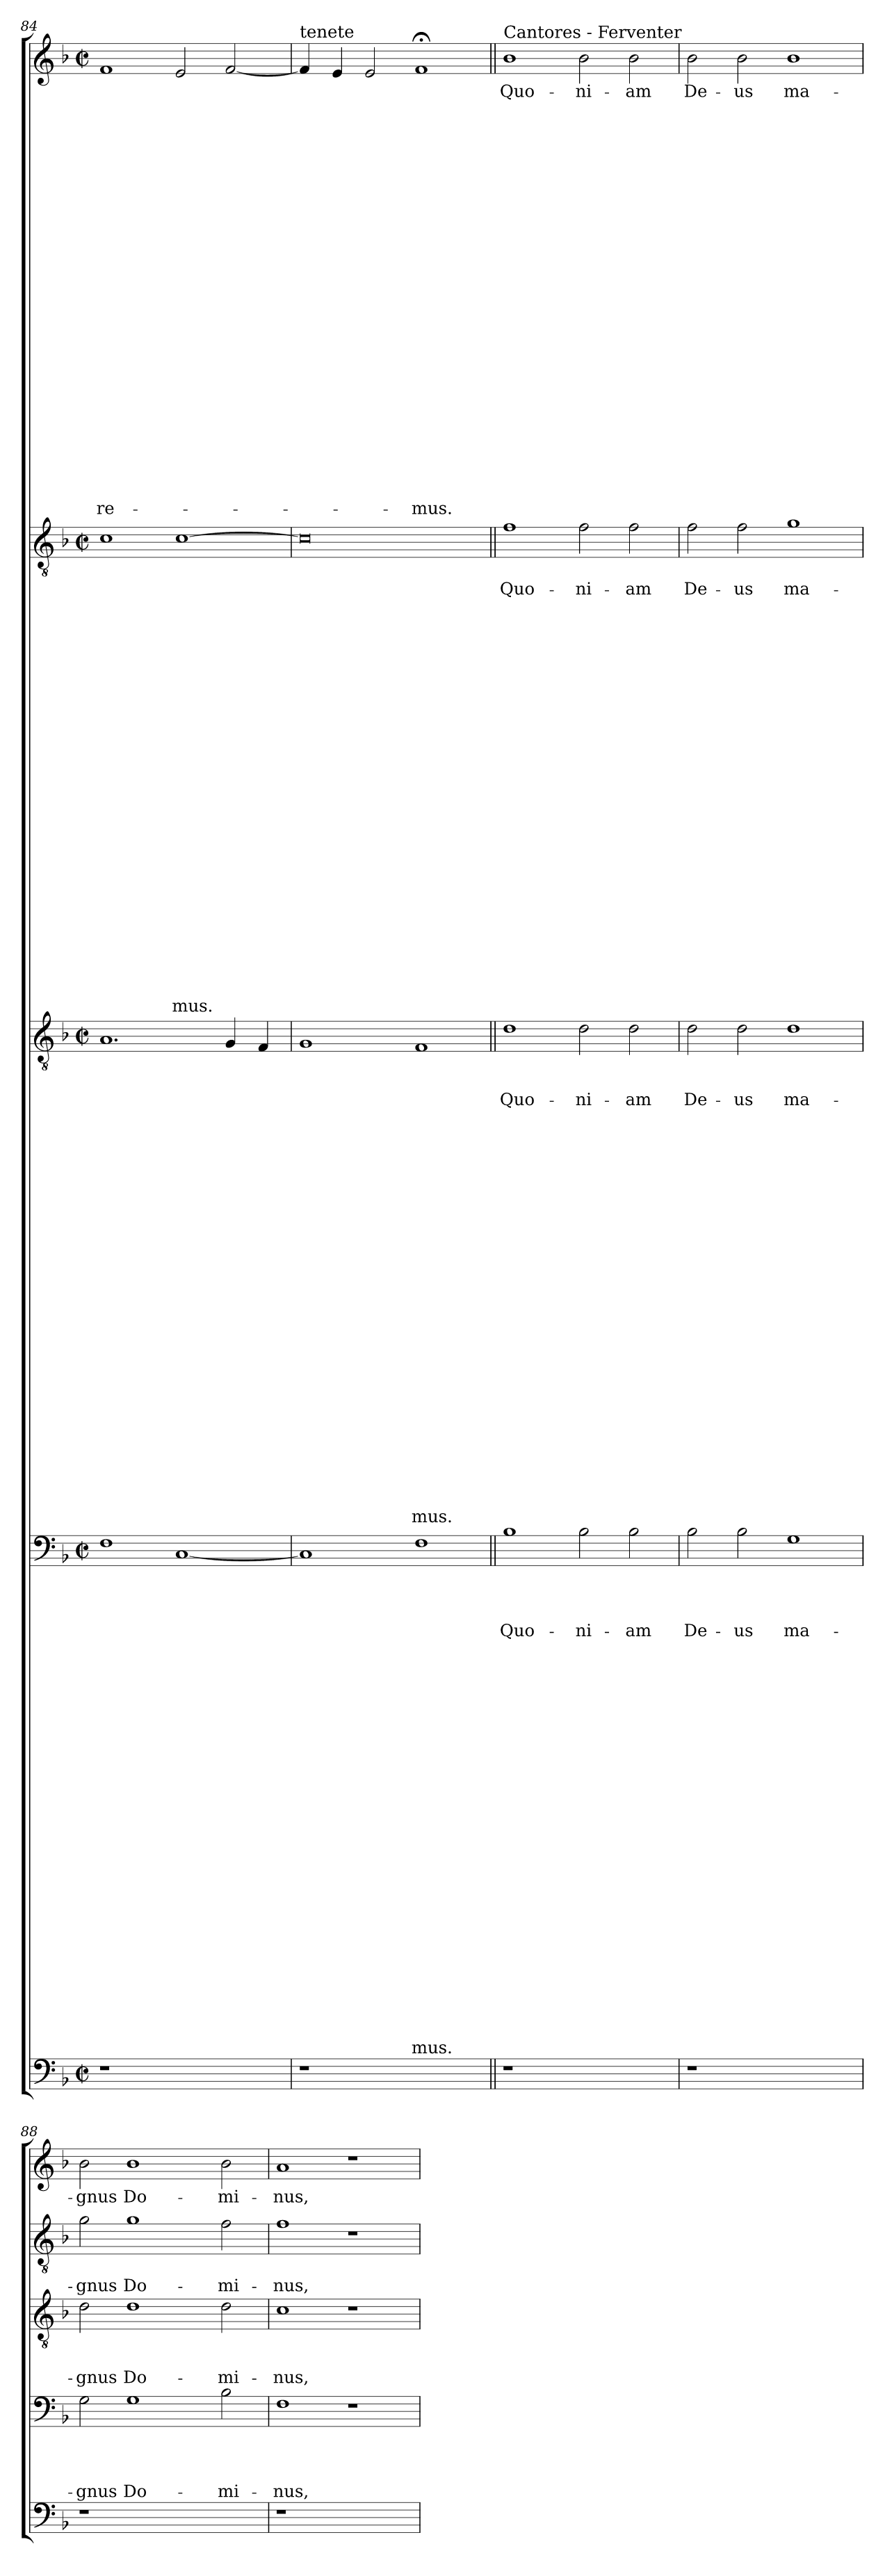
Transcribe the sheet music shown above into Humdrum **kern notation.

**kern	**kern	**text	**text	**text	**text	**text	**text	**text	**text	**text	**text	**text	**text	**text	**text	**text	**text	**text	**text	**text	**text	**text	**text	**text	**text	**text	**text	**text	**text	**text	**kern	**text	**text	**text	**text	**text	**text	**text	**text	**text	**text	**text	**text	**text	**text	**text	**text	**text	**text	**text	**text	**text	**text	**text	**text	**text	**text	**text	**text	**kern	**text	**text	**text	**text	**text	**text	**text	**text	**text	**text	**text	**text	**text	**text	**text	**text	**text	**text	**text	**text	**text	**text	**text	**text	**text	**text	**text	**kern	**text	**text	**text	**text	**text	**text	**text	**text	**text	**text	**text	**text	**text	**text	**text	**text	**text	**text	**text	**text	**text	**text	**text	**text	**text	**text
*part5	*part4	*part4	*part4	*part4	*part4	*part4	*part4	*part4	*part4	*part4	*part4	*part4	*part4	*part4	*part4	*part4	*part4	*part4	*part4	*part4	*part4	*part4	*part4	*part4	*part4	*part4	*part4	*part4	*part4	*part4	*part3	*part3	*part3	*part3	*part3	*part3	*part3	*part3	*part3	*part3	*part3	*part3	*part3	*part3	*part3	*part3	*part3	*part3	*part3	*part3	*part3	*part3	*part3	*part3	*part3	*part3	*part3	*part3	*part3	*part2	*part2	*part2	*part2	*part2	*part2	*part2	*part2	*part2	*part2	*part2	*part2	*part2	*part2	*part2	*part2	*part2	*part2	*part2	*part2	*part2	*part2	*part2	*part2	*part2	*part2	*part2	*part2	*part1	*part1	*part1	*part1	*part1	*part1	*part1	*part1	*part1	*part1	*part1	*part1	*part1	*part1	*part1	*part1	*part1	*part1	*part1	*part1	*part1	*part1	*part1	*part1	*part1	*part1	*part1
*staff5	*staff4	*staff4	*staff4	*staff4	*staff4	*staff4	*staff4	*staff4	*staff4	*staff4	*staff4	*staff4	*staff4	*staff4	*staff4	*staff4	*staff4	*staff4	*staff4	*staff4	*staff4	*staff4	*staff4	*staff4	*staff4	*staff4	*staff4	*staff4	*staff4	*staff4	*staff3	*staff3	*staff3	*staff3	*staff3	*staff3	*staff3	*staff3	*staff3	*staff3	*staff3	*staff3	*staff3	*staff3	*staff3	*staff3	*staff3	*staff3	*staff3	*staff3	*staff3	*staff3	*staff3	*staff3	*staff3	*staff3	*staff3	*staff3	*staff3	*staff2	*staff2	*staff2	*staff2	*staff2	*staff2	*staff2	*staff2	*staff2	*staff2	*staff2	*staff2	*staff2	*staff2	*staff2	*staff2	*staff2	*staff2	*staff2	*staff2	*staff2	*staff2	*staff2	*staff2	*staff2	*staff2	*staff2	*staff2	*staff1	*staff1	*staff1	*staff1	*staff1	*staff1	*staff1	*staff1	*staff1	*staff1	*staff1	*staff1	*staff1	*staff1	*staff1	*staff1	*staff1	*staff1	*staff1	*staff1	*staff1	*staff1	*staff1	*staff1	*staff1	*staff1	*staff1
*clefF4	*clefF4	*	*	*	*	*	*	*	*	*	*	*	*	*	*	*	*	*	*	*	*	*	*	*	*	*	*	*	*	*	*clefGv2	*	*	*	*	*	*	*	*	*	*	*	*	*	*	*	*	*	*	*	*	*	*	*	*	*	*	*	*	*clefGv2	*	*	*	*	*	*	*	*	*	*	*	*	*	*	*	*	*	*	*	*	*	*	*	*	*	*	*	*clefG2	*	*	*	*	*	*	*	*	*	*	*	*	*	*	*	*	*	*	*	*	*	*	*	*	*	*
*k[b-]	*k[b-]	*	*	*	*	*	*	*	*	*	*	*	*	*	*	*	*	*	*	*	*	*	*	*	*	*	*	*	*	*	*k[b-]	*	*	*	*	*	*	*	*	*	*	*	*	*	*	*	*	*	*	*	*	*	*	*	*	*	*	*	*	*k[b-]	*	*	*	*	*	*	*	*	*	*	*	*	*	*	*	*	*	*	*	*	*	*	*	*	*	*	*	*k[b-]	*	*	*	*	*	*	*	*	*	*	*	*	*	*	*	*	*	*	*	*	*	*	*	*	*	*
*F:	*F:	*	*	*	*	*	*	*	*	*	*	*	*	*	*	*	*	*	*	*	*	*	*	*	*	*	*	*	*	*	*F:	*	*	*	*	*	*	*	*	*	*	*	*	*	*	*	*	*	*	*	*	*	*	*	*	*	*	*	*	*F:	*	*	*	*	*	*	*	*	*	*	*	*	*	*	*	*	*	*	*	*	*	*	*	*	*	*	*	*F:	*	*	*	*	*	*	*	*	*	*	*	*	*	*	*	*	*	*	*	*	*	*	*	*	*	*
*M2/2	*M2/2	*	*	*	*	*	*	*	*	*	*	*	*	*	*	*	*	*	*	*	*	*	*	*	*	*	*	*	*	*	*M2/2	*	*	*	*	*	*	*	*	*	*	*	*	*	*	*	*	*	*	*	*	*	*	*	*	*	*	*	*	*M2/2	*	*	*	*	*	*	*	*	*	*	*	*	*	*	*	*	*	*	*	*	*	*	*	*	*	*	*	*M2/2	*	*	*	*	*	*	*	*	*	*	*	*	*	*	*	*	*	*	*	*	*	*	*	*	*	*
*met(c|)	*met(c|)	*	*	*	*	*	*	*	*	*	*	*	*	*	*	*	*	*	*	*	*	*	*	*	*	*	*	*	*	*	*met(c|)	*	*	*	*	*	*	*	*	*	*	*	*	*	*	*	*	*	*	*	*	*	*	*	*	*	*	*	*	*met(c|)	*	*	*	*	*	*	*	*	*	*	*	*	*	*	*	*	*	*	*	*	*	*	*	*	*	*	*	*met(c|)	*	*	*	*	*	*	*	*	*	*	*	*	*	*	*	*	*	*	*	*	*	*	*	*	*	*
=84	=84	=84	=84	=84	=84	=84	=84	=84	=84	=84	=84	=84	=84	=84	=84	=84	=84	=84	=84	=84	=84	=84	=84	=84	=84	=84	=84	=84	=84	=84	=84	=84	=84	=84	=84	=84	=84	=84	=84	=84	=84	=84	=84	=84	=84	=84	=84	=84	=84	=84	=84	=84	=84	=84	=84	=84	=84	=84	=84	=84	=84	=84	=84	=84	=84	=84	=84	=84	=84	=84	=84	=84	=84	=84	=84	=84	=84	=84	=84	=84	=84	=84	=84	=84	=84	=84	=84	=84	=84	=84	=84	=84	=84	=84	=84	=84	=84	=84	=84	=84	=84	=84	=84	=84	=84	=84	=84	=84	=84	=84	=84	=84	=84	=84
1r	1F	.	.	.	.	.	.	.	.	.	.	.	.	.	.	.	.	.	.	.	.	.	.	.	.	.	.	.	.	.	1.A	.	.	.	.	.	.	.	.	.	.	.	.	.	.	.	.	.	.	.	.	.	.	.	.	.	.	.	.	1c	.	.	.	.	.	.	.	.	.	.	.	.	.	.	.	.	.	.	.	.	.	.	.	.	.	.	.	1f	.	.	.	.	.	.	.	.	.	.	.	.	.	.	.	.	.	.	.	.	.	.	.	.	.	-re-
1ryy	[1C	.	.	.	.	.	.	.	.	.	.	.	.	.	.	.	.	.	.	.	.	.	.	.	.	.	.	.	.	.	.	.	.	.	.	.	.	.	.	.	.	.	.	.	.	.	.	.	.	.	.	.	.	.	.	.	.	.	.	[1c	.	.	.	.	.	.	.	.	.	.	.	.	.	.	.	.	.	.	.	.	.	.	.	.	.	.	-mus.	2e/	.	.	.	.	.	.	.	.	.	.	.	.	.	.	.	.	.	.	.	.	.	.	.	.	.	.
.	.	.	.	.	.	.	.	.	.	.	.	.	.	.	.	.	.	.	.	.	.	.	.	.	.	.	.	.	.	.	4G/	.	.	.	.	.	.	.	.	.	.	.	.	.	.	.	.	.	.	.	.	.	.	.	.	.	.	.	.	.	.	.	.	.	.	.	.	.	.	.	.	.	.	.	.	.	.	.	.	.	.	.	.	.	.	.	.	[2f/	.	.	.	.	.	.	.	.	.	.	.	.	.	.	.	.	.	.	.	.	.	.	.	.	.	.
.	.	.	.	.	.	.	.	.	.	.	.	.	.	.	.	.	.	.	.	.	.	.	.	.	.	.	.	.	.	.	4F/	.	.	.	.	.	.	.	.	.	.	.	.	.	.	.	.	.	.	.	.	.	.	.	.	.	.	.	.	.	.	.	.	.	.	.	.	.	.	.	.	.	.	.	.	.	.	.	.	.	.	.	.	.	.	.	.	.	.	.	.	.	.	.	.	.	.	.	.	.	.	.	.	.	.	.	.	.	.	.	.	.	.	.
=85	=85	=85	=85	=85	=85	=85	=85	=85	=85	=85	=85	=85	=85	=85	=85	=85	=85	=85	=85	=85	=85	=85	=85	=85	=85	=85	=85	=85	=85	=85	=85	=85	=85	=85	=85	=85	=85	=85	=85	=85	=85	=85	=85	=85	=85	=85	=85	=85	=85	=85	=85	=85	=85	=85	=85	=85	=85	=85	=85	=85	=85	=85	=85	=85	=85	=85	=85	=85	=85	=85	=85	=85	=85	=85	=85	=85	=85	=85	=85	=85	=85	=85	=85	=85	=85	=85	=85	=85	=85	=85	=85	=85	=85	=85	=85	=85	=85	=85	=85	=85	=85	=85	=85	=85	=85	=85	=85	=85	=85	=85	=85	=85	=85	=85
!	!	!	!	!	!	!	!	!	!	!	!	!	!	!	!	!	!	!	!	!	!	!	!	!	!	!	!	!	!	!	!	!	!	!	!	!	!	!	!	!	!	!	!	!	!	!	!	!	!	!	!	!	!	!	!	!	!	!	!	!	!	!	!	!	!	!	!	!	!	!	!	!	!	!	!	!	!	!	!	!	!	!	!	!	!	!	!	!LO:TX:a:t=tenete	!	!	!	!	!	!	!	!	!	!	!	!	!	!	!	!	!	!	!	!	!	!	!	!	!	!
1r	1C]	.	.	.	.	.	.	.	.	.	.	.	.	.	.	.	.	.	.	.	.	.	.	.	.	.	.	.	.	.	1G	.	.	.	.	.	.	.	.	.	.	.	.	.	.	.	.	.	.	.	.	.	.	.	.	.	.	.	.	0c]	.	.	.	.	.	.	.	.	.	.	.	.	.	.	.	.	.	.	.	.	.	.	.	.	.	.	.	4f/]	.	.	.	.	.	.	.	.	.	.	.	.	.	.	.	.	.	.	.	.	.	.	.	.	.	.
.	.	.	.	.	.	.	.	.	.	.	.	.	.	.	.	.	.	.	.	.	.	.	.	.	.	.	.	.	.	.	.	.	.	.	.	.	.	.	.	.	.	.	.	.	.	.	.	.	.	.	.	.	.	.	.	.	.	.	.	.	.	.	.	.	.	.	.	.	.	.	.	.	.	.	.	.	.	.	.	.	.	.	.	.	.	.	.	4e/	.	.	.	.	.	.	.	.	.	.	.	.	.	.	.	.	.	.	.	.	.	.	.	.	.	.
.	.	.	.	.	.	.	.	.	.	.	.	.	.	.	.	.	.	.	.	.	.	.	.	.	.	.	.	.	.	.	.	.	.	.	.	.	.	.	.	.	.	.	.	.	.	.	.	.	.	.	.	.	.	.	.	.	.	.	.	.	.	.	.	.	.	.	.	.	.	.	.	.	.	.	.	.	.	.	.	.	.	.	.	.	.	.	.	2e/	.	.	.	.	.	.	.	.	.	.	.	.	.	.	.	.	.	.	.	.	.	.	.	.	.	.
1ryy	1F	.	.	.	.	.	.	.	.	.	.	.	.	.	.	.	.	.	.	.	.	.	.	.	.	.	.	.	.	-mus.	1F	.	.	.	.	.	.	.	.	.	.	.	.	.	.	.	.	.	.	.	.	.	.	.	.	.	.	.	-mus.	.	.	.	.	.	.	.	.	.	.	.	.	.	.	.	.	.	.	.	.	.	.	.	.	.	.	.	.	1f;<	.	.	.	.	.	.	.	.	.	.	.	.	.	.	.	.	.	.	.	.	.	.	.	.	.	-mus.
=86||	=86||	=86||	=86||	=86||	=86||	=86||	=86||	=86||	=86||	=86||	=86||	=86||	=86||	=86||	=86||	=86||	=86||	=86||	=86||	=86||	=86||	=86||	=86||	=86||	=86||	=86||	=86||	=86||	=86||	=86||	=86||	=86||	=86||	=86||	=86||	=86||	=86||	=86||	=86||	=86||	=86||	=86||	=86||	=86||	=86||	=86||	=86||	=86||	=86||	=86||	=86||	=86||	=86||	=86||	=86||	=86||	=86||	=86||	=86||	=86||	=86||	=86||	=86||	=86||	=86||	=86||	=86||	=86||	=86||	=86||	=86||	=86||	=86||	=86||	=86||	=86||	=86||	=86||	=86||	=86||	=86||	=86||	=86||	=86||	=86||	=86||	=86||	=86||	=86||	=86||	=86||	=86||	=86||	=86||	=86||	=86||	=86||	=86||	=86||	=86||	=86||	=86||	=86||	=86||	=86||	=86||	=86||	=86||	=86||	=86||	=86||	=86||	=86||	=86||
!	!	!	!	!	!	!	!	!	!	!	!	!	!	!	!	!	!	!	!	!	!	!	!	!	!	!	!	!	!	!	!	!	!	!	!	!	!	!	!	!	!	!	!	!	!	!	!	!	!	!	!	!	!	!	!	!	!	!	!	!	!	!	!	!	!	!	!	!	!	!	!	!	!	!	!	!	!	!	!	!	!	!	!	!	!	!	!	!LO:TX:a:t=Cantores - Ferventer	!	!	!	!	!	!	!	!	!	!	!	!	!	!	!	!	!	!	!	!	!	!	!	!	!	!
1r	1B-	.	.	.	Quo-	.	.	.	.	.	.	.	.	.	.	.	.	.	.	.	.	.	.	.	.	.	.	.	.	.	1d	.	.	Quo-	.	.	.	.	.	.	.	.	.	.	.	.	.	.	.	.	.	.	.	.	.	.	.	.	.	1f	.	Quo-	.	.	.	.	.	.	.	.	.	.	.	.	.	.	.	.	.	.	.	.	.	.	.	.	.	1b-	Quo-	.	.	.	.	.	.	.	.	.	.	.	.	.	.	.	.	.	.	.	.	.	.	.	.	.
1ryy	2B-\	.	.	.	-ni-	.	.	.	.	.	.	.	.	.	.	.	.	.	.	.	.	.	.	.	.	.	.	.	.	.	2d\	.	.	-ni-	.	.	.	.	.	.	.	.	.	.	.	.	.	.	.	.	.	.	.	.	.	.	.	.	.	2f\	.	-ni-	.	.	.	.	.	.	.	.	.	.	.	.	.	.	.	.	.	.	.	.	.	.	.	.	.	2b-\	-ni-	.	.	.	.	.	.	.	.	.	.	.	.	.	.	.	.	.	.	.	.	.	.	.	.	.
.	2B-\	.	.	.	-am	.	.	.	.	.	.	.	.	.	.	.	.	.	.	.	.	.	.	.	.	.	.	.	.	.	2d\	.	.	-am	.	.	.	.	.	.	.	.	.	.	.	.	.	.	.	.	.	.	.	.	.	.	.	.	.	2f\	.	-am	.	.	.	.	.	.	.	.	.	.	.	.	.	.	.	.	.	.	.	.	.	.	.	.	.	2b-\	-am	.	.	.	.	.	.	.	.	.	.	.	.	.	.	.	.	.	.	.	.	.	.	.	.	.
=87	=87	=87	=87	=87	=87	=87	=87	=87	=87	=87	=87	=87	=87	=87	=87	=87	=87	=87	=87	=87	=87	=87	=87	=87	=87	=87	=87	=87	=87	=87	=87	=87	=87	=87	=87	=87	=87	=87	=87	=87	=87	=87	=87	=87	=87	=87	=87	=87	=87	=87	=87	=87	=87	=87	=87	=87	=87	=87	=87	=87	=87	=87	=87	=87	=87	=87	=87	=87	=87	=87	=87	=87	=87	=87	=87	=87	=87	=87	=87	=87	=87	=87	=87	=87	=87	=87	=87	=87	=87	=87	=87	=87	=87	=87	=87	=87	=87	=87	=87	=87	=87	=87	=87	=87	=87	=87	=87	=87	=87	=87	=87	=87	=87	=87
1r	2B-\	.	.	.	De-	.	.	.	.	.	.	.	.	.	.	.	.	.	.	.	.	.	.	.	.	.	.	.	.	.	2d\	.	.	De-	.	.	.	.	.	.	.	.	.	.	.	.	.	.	.	.	.	.	.	.	.	.	.	.	.	2f\	.	De-	.	.	.	.	.	.	.	.	.	.	.	.	.	.	.	.	.	.	.	.	.	.	.	.	.	2b-\	De-	.	.	.	.	.	.	.	.	.	.	.	.	.	.	.	.	.	.	.	.	.	.	.	.	.
.	2B-\	.	.	.	-us	.	.	.	.	.	.	.	.	.	.	.	.	.	.	.	.	.	.	.	.	.	.	.	.	.	2d\	.	.	-us	.	.	.	.	.	.	.	.	.	.	.	.	.	.	.	.	.	.	.	.	.	.	.	.	.	2f\	.	-us	.	.	.	.	.	.	.	.	.	.	.	.	.	.	.	.	.	.	.	.	.	.	.	.	.	2b-\	-us	.	.	.	.	.	.	.	.	.	.	.	.	.	.	.	.	.	.	.	.	.	.	.	.	.
1ryy	1G	.	.	.	ma-	.	.	.	.	.	.	.	.	.	.	.	.	.	.	.	.	.	.	.	.	.	.	.	.	.	1d	.	.	ma-	.	.	.	.	.	.	.	.	.	.	.	.	.	.	.	.	.	.	.	.	.	.	.	.	.	1g	.	ma-	.	.	.	.	.	.	.	.	.	.	.	.	.	.	.	.	.	.	.	.	.	.	.	.	.	1b-	ma-	.	.	.	.	.	.	.	.	.	.	.	.	.	.	.	.	.	.	.	.	.	.	.	.	.
!!LO:LB:g=z
=88	=88	=88	=88	=88	=88	=88	=88	=88	=88	=88	=88	=88	=88	=88	=88	=88	=88	=88	=88	=88	=88	=88	=88	=88	=88	=88	=88	=88	=88	=88	=88	=88	=88	=88	=88	=88	=88	=88	=88	=88	=88	=88	=88	=88	=88	=88	=88	=88	=88	=88	=88	=88	=88	=88	=88	=88	=88	=88	=88	=88	=88	=88	=88	=88	=88	=88	=88	=88	=88	=88	=88	=88	=88	=88	=88	=88	=88	=88	=88	=88	=88	=88	=88	=88	=88	=88	=88	=88	=88	=88	=88	=88	=88	=88	=88	=88	=88	=88	=88	=88	=88	=88	=88	=88	=88	=88	=88	=88	=88	=88	=88	=88	=88	=88
1r	2G\	.	.	.	-gnus	.	.	.	.	.	.	.	.	.	.	.	.	.	.	.	.	.	.	.	.	.	.	.	.	.	2d\	.	.	-gnus	.	.	.	.	.	.	.	.	.	.	.	.	.	.	.	.	.	.	.	.	.	.	.	.	.	2g\	.	-gnus	.	.	.	.	.	.	.	.	.	.	.	.	.	.	.	.	.	.	.	.	.	.	.	.	.	2b-\	-gnus	.	.	.	.	.	.	.	.	.	.	.	.	.	.	.	.	.	.	.	.	.	.	.	.	.
.	1G	.	.	.	Do-	.	.	.	.	.	.	.	.	.	.	.	.	.	.	.	.	.	.	.	.	.	.	.	.	.	1d	.	.	Do-	.	.	.	.	.	.	.	.	.	.	.	.	.	.	.	.	.	.	.	.	.	.	.	.	.	1g	.	Do-	.	.	.	.	.	.	.	.	.	.	.	.	.	.	.	.	.	.	.	.	.	.	.	.	.	1b-	Do-	.	.	.	.	.	.	.	.	.	.	.	.	.	.	.	.	.	.	.	.	.	.	.	.	.
1ryy	.	.	.	.	.	.	.	.	.	.	.	.	.	.	.	.	.	.	.	.	.	.	.	.	.	.	.	.	.	.	.	.	.	.	.	.	.	.	.	.	.	.	.	.	.	.	.	.	.	.	.	.	.	.	.	.	.	.	.	.	.	.	.	.	.	.	.	.	.	.	.	.	.	.	.	.	.	.	.	.	.	.	.	.	.	.	.	.	.	.	.	.	.	.	.	.	.	.	.	.	.	.	.	.	.	.	.	.	.	.	.	.	.	.
.	2B-\	.	.	.	-mi-	.	.	.	.	.	.	.	.	.	.	.	.	.	.	.	.	.	.	.	.	.	.	.	.	.	2d\	.	.	-mi-	.	.	.	.	.	.	.	.	.	.	.	.	.	.	.	.	.	.	.	.	.	.	.	.	.	2f\	.	-mi-	.	.	.	.	.	.	.	.	.	.	.	.	.	.	.	.	.	.	.	.	.	.	.	.	.	2b-\	-mi-	.	.	.	.	.	.	.	.	.	.	.	.	.	.	.	.	.	.	.	.	.	.	.	.	.
=89	=89	=89	=89	=89	=89	=89	=89	=89	=89	=89	=89	=89	=89	=89	=89	=89	=89	=89	=89	=89	=89	=89	=89	=89	=89	=89	=89	=89	=89	=89	=89	=89	=89	=89	=89	=89	=89	=89	=89	=89	=89	=89	=89	=89	=89	=89	=89	=89	=89	=89	=89	=89	=89	=89	=89	=89	=89	=89	=89	=89	=89	=89	=89	=89	=89	=89	=89	=89	=89	=89	=89	=89	=89	=89	=89	=89	=89	=89	=89	=89	=89	=89	=89	=89	=89	=89	=89	=89	=89	=89	=89	=89	=89	=89	=89	=89	=89	=89	=89	=89	=89	=89	=89	=89	=89	=89	=89	=89	=89	=89	=89	=89	=89	=89
1r	1F	.	.	.	-nus,	.	.	.	.	.	.	.	.	.	.	.	.	.	.	.	.	.	.	.	.	.	.	.	.	.	1c	.	.	-nus,	.	.	.	.	.	.	.	.	.	.	.	.	.	.	.	.	.	.	.	.	.	.	.	.	.	1f	.	-nus,	.	.	.	.	.	.	.	.	.	.	.	.	.	.	.	.	.	.	.	.	.	.	.	.	.	1a	-nus,	.	.	.	.	.	.	.	.	.	.	.	.	.	.	.	.	.	.	.	.	.	.	.	.	.
1ryy	1r	.	.	.	.	.	.	.	.	.	.	.	.	.	.	.	.	.	.	.	.	.	.	.	.	.	.	.	.	.	1r	.	.	.	.	.	.	.	.	.	.	.	.	.	.	.	.	.	.	.	.	.	.	.	.	.	.	.	.	1r	.	.	.	.	.	.	.	.	.	.	.	.	.	.	.	.	.	.	.	.	.	.	.	.	.	.	.	1r	.	.	.	.	.	.	.	.	.	.	.	.	.	.	.	.	.	.	.	.	.	.	.	.	.	.
=	=	=	=	=	=	=	=	=	=	=	=	=	=	=	=	=	=	=	=	=	=	=	=	=	=	=	=	=	=	=	=	=	=	=	=	=	=	=	=	=	=	=	=	=	=	=	=	=	=	=	=	=	=	=	=	=	=	=	=	=	=	=	=	=	=	=	=	=	=	=	=	=	=	=	=	=	=	=	=	=	=	=	=	=	=	=	=	=	=	=	=	=	=	=	=	=	=	=	=	=	=	=	=	=	=	=	=	=	=	=	=	=	=	=
*-	*-	*-	*-	*-	*-	*-	*-	*-	*-	*-	*-	*-	*-	*-	*-	*-	*-	*-	*-	*-	*-	*-	*-	*-	*-	*-	*-	*-	*-	*-	*-	*-	*-	*-	*-	*-	*-	*-	*-	*-	*-	*-	*-	*-	*-	*-	*-	*-	*-	*-	*-	*-	*-	*-	*-	*-	*-	*-	*-	*-	*-	*-	*-	*-	*-	*-	*-	*-	*-	*-	*-	*-	*-	*-	*-	*-	*-	*-	*-	*-	*-	*-	*-	*-	*-	*-	*-	*-	*-	*-	*-	*-	*-	*-	*-	*-	*-	*-	*-	*-	*-	*-	*-	*-	*-	*-	*-	*-	*-	*-	*-	*-	*-	*-
